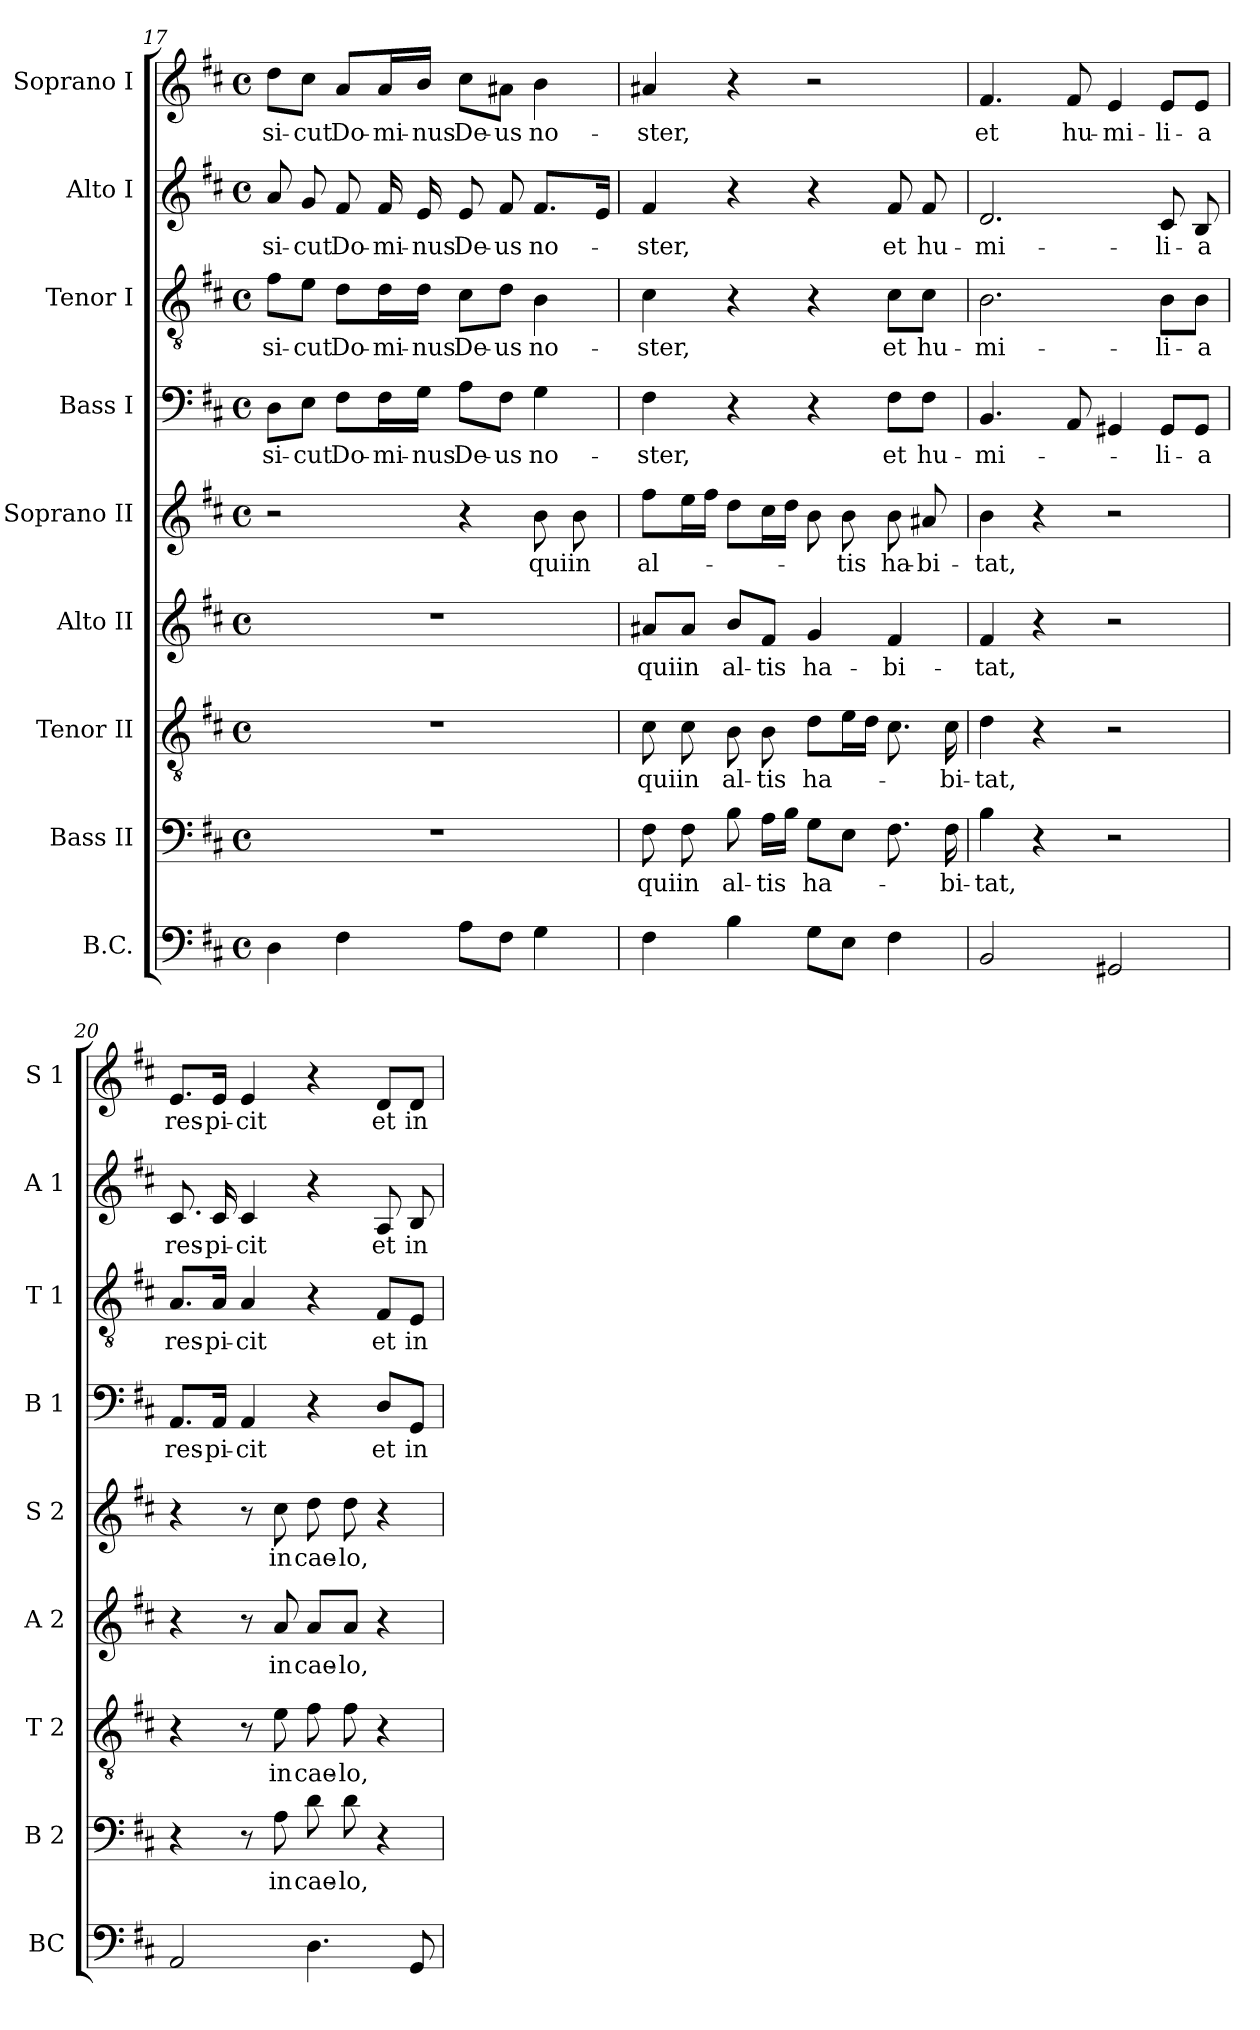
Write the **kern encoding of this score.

**kern	**kern	**text	**kern	**text	**kern	**text	**kern	**text	**kern	**text	**kern	**text	**kern	**text	**kern	**text
*part9	*part8	*part8	*part7	*part7	*part6	*part6	*part5	*part5	*part4	*part4	*part3	*part3	*part2	*part2	*part1	*part1
*staff9	*staff8	*staff8	*staff7	*staff7	*staff6	*staff6	*staff5	*staff5	*staff4	*staff4	*staff3	*staff3	*staff2	*staff2	*staff1	*staff1
*I"B.C.	*I"Bass II	*	*I"Tenor II	*	*I"Alto II	*	*I"Soprano II	*	*I"Bass I	*	*I"Tenor I	*	*I"Alto I	*	*I"Soprano I	*
*I'BC	*I'B 2	*	*I'T 2	*	*I'A 2	*	*I'S 2	*	*I'B 1	*	*I'T 1	*	*I'A 1	*	*I'S 1	*
*clefF4	*clefF4	*	*clefGv2	*	*clefG2	*	*clefG2	*	*clefF4	*	*clefGv2	*	*clefG2	*	*clefG2	*
*k[f#c#]	*k[f#c#]	*	*k[f#c#]	*	*k[f#c#]	*	*k[f#c#]	*	*k[f#c#]	*	*k[f#c#]	*	*k[f#c#]	*	*k[f#c#]	*
*D:	*D:	*	*D:	*	*D:	*	*D:	*	*D:	*	*D:	*	*D:	*	*D:	*
*M4/4	*M4/4	*	*M4/4	*	*M4/4	*	*M4/4	*	*M4/4	*	*M4/4	*	*M4/4	*	*M4/4	*
*met(c)	*met(c)	*	*met(c)	*	*met(c)	*	*met(c)	*	*met(c)	*	*met(c)	*	*met(c)	*	*met(c)	*
=17	=17	=17	=17	=17	=17	=17	=17	=17	=17	=17	=17	=17	=17	=17	=17	=17
*^	*	*	*	*	*	*	*	*	*	*	*	*	*	*	*	*
!	!	!	!	!	!	!	!	!	!	!	!LO:LY:b	!	!LO:LY:b	!	!LO:LY:b	!	!LO:LY:b
4D\	2ryy	1r	.	1r	.	1r	.	2r	.	8D\L	si-	8f#\L	si-	8a/	si-	8dd\L	si-
!	!	!	!	!	!	!	!	!	!	!	!LO:LY:b	!	!LO:LY:b	!	!LO:LY:b	!	!LO:LY:b
.	.	.	.	.	.	.	.	.	.	8E\J	-cut	8e\J	-cut	8g/	-cut	8cc#\J	-cut
!	!	!	!	!	!	!	!	!	!	!	!LO:LY:b	!	!LO:LY:b	!	!LO:LY:b	!	!LO:LY:b
4F#\	.	.	.	.	.	.	.	.	.	8F#\L	Do-	8d\L	Do-	8f#/	Do-	8a/L	Do-
!	!	!	!	!	!	!	!	!	!	!	!LO:LY:b	!	!LO:LY:b	!	!LO:LY:b	!	!LO:LY:b
.	.	.	.	.	.	.	.	.	.	16F#\L	-mi-	16d\L	-mi-	16f#/	-mi-	16a/L	-mi-
!	!	!	!	!	!	!	!	!	!	!	!LO:LY:b	!	!LO:LY:b	!	!LO:LY:b	!	!LO:LY:b
.	.	.	.	.	.	.	.	.	.	16G\JJ	-nus	16d\JJ	-nus	16e/	-nus	16b/JJ	-nus
!	!	!	!	!	!	!	!	!	!	!	!LO:LY:b	!	!LO:LY:b	!	!LO:LY:b	!	!LO:LY:b
8A\L	8ryy	.	.	.	.	.	.	4r	.	8A\L	De-	8c#\L	De-	8e/	De-	8cc#\L	De-
!	!	!	!	!	!	!	!	!	!	!	!LO:LY:b	!	!LO:LY:b	!	!LO:LY:b	!	!LO:LY:b
8F#\J	8ryy	.	.	.	.	.	.	.	.	8F#\J	-us	8d\J	-us	8f#/	-us	8a#X\J	-us
!	!	!	!	!	!	!	!	!	!LO:LY:b	!	!LO:LY:b	!	!LO:LY:b	!	!LO:LY:b	!	!LO:LY:b
4G\	8ryy	.	.	.	.	.	.	8b\	qui	4G\	no-	4B\	no-	8.f#/L	no-	4b\	no-
!	!	!	!	!	!	!	!	!	!LO:LY:b	!	!	!	!	!	!	!	!
.	8ryy	.	.	.	.	.	.	8b\	in	.	.	.	.	.	.	.	.
.	.	.	.	.	.	.	.	.	.	.	.	.	.	16e/Jk	.	.	.
=18	=18	=18	=18	=18	=18	=18	=18	=18	=18	=18	=18	=18	=18	=18	=18	=18	=18
!	!	!	!LO:LY:b	!	!LO:LY:b	!	!LO:LY:b	!	!LO:LY:b	!	!LO:LY:b	!	!LO:LY:b	!	!LO:LY:b	!	!LO:LY:b
4F#\	2ryy	8F#\	qui	8c#\	qui	8a#X/L	qui	8ff#\L	al-	4F#\	-ster,	4c#\	-ster,	4f#/	-ster,	4a#X/	-ster,
!	!	!	!LO:LY:b	!	!LO:LY:b	!	!LO:LY:b	!	!	!	!	!	!	!	!	!	!
.	.	8F#\	in	8c#\	in	8a#/J	in	16ee\L	.	.	.	.	.	.	.	.	.
.	.	.	.	.	.	.	.	16ff#\JJ	.	.	.	.	.	.	.	.	.
!	!	!	!LO:LY:b	!	!LO:LY:b	!	!LO:LY:b	!	!	!	!	!	!	!	!	!	!
4B\	.	8B\	al-	8B\	al-	8b/L	al-	8dd\L	.	4r	.	4r	.	4r	.	4r	.
!	!	!	!LO:LY:b	!	!LO:LY:b	!	!LO:LY:b	!	!	!	!	!	!	!	!	!	!
.	.	16A\LL	-tis	8B\	-tis	8f#/J	-tis	16cc#\L	.	.	.	.	.	.	.	.	.
.	.	16B\JJ	.	.	.	.	.	16dd\JJ	.	.	.	.	.	.	.	.	.
!	!	!	!LO:LY:b	!	!LO:LY:b	!	!LO:LY:b	!	!	!	!	!	!	!	!	!	!
8G\L	4ryy	8G\L	ha-	8d\L	ha-	4g/	ha-	8b\	.	4r	.	4r	.	4r	.	2r	.
!	!	!	!	!	!	!	!	!	!LO:LY:b	!	!	!	!	!	!	!	!
8E\J	.	8E\J	.	16e\L	.	.	.	8b\	-tis	.	.	.	.	.	.	.	.
.	.	.	.	16d\JJ	.	.	.	.	.	.	.	.	.	.	.	.	.
!	!	!	!	!	!	!	!LO:LY:b	!	!LO:LY:b	!	!LO:LY:b	!	!LO:LY:b	!	!LO:LY:b	!	!
4F#\	8ryy	8.F#\	.	8.c#\	.	4f#/	-bi-	8b\	ha-	8F#\L	et	8c#\L	et	8f#/	et	.	.
!	!	!	!	!	!	!	!	!	!LO:LY:b	!	!LO:LY:b	!	!LO:LY:b	!	!LO:LY:b	!	!
.	8ryy	.	.	.	.	.	.	8a#X/	-bi-	8F#\J	hu-	8c#\J	hu-	8f#/	hu-	.	.
!	!	!	!LO:LY:b	!	!LO:LY:b	!	!	!	!	!	!	!	!	!	!	!	!
.	.	16F#\	-bi-	16c#\	-bi-	.	.	.	.	.	.	.	.	.	.	.	.
!!LO:PB:g=z
=19	=19	=19	=19	=19	=19	=19	=19	=19	=19	=19	=19	=19	=19	=19	=19	=19	=19
!	!	!	!LO:LY:b	!	!LO:LY:b	!	!LO:LY:b	!	!LO:LY:b	!	!LO:LY:b	!	!LO:LY:b	!	!LO:LY:b	!	!LO:LY:b
2BB/	2ryy	4B\	-tat,	4d\	-tat,	4f#/	-tat,	4b\	-tat,	4.BB/	-mi-	2.B\	-mi-	2.d/	-mi-	4.f#/	et
.	.	4r	.	4r	.	4r	.	4r	.	.	.	.	.	.	.	.	.
!	!	!	!	!	!	!	!	!	!	!	!	!	!	!	!	!	!LO:LY:b
.	.	.	.	.	.	.	.	.	.	8AA/	.	.	.	.	.	8f#/	hu-
!	!	!	!	!	!	!	!	!	!	!	!	!	!	!	!	!	!LO:LY:b
2GG#X/	2ryy	2r	.	2r	.	2r	.	2r	.	4GG#X/	.	.	.	.	.	4e/	-mi-
!	!	!	!	!	!	!	!	!	!	!	!LO:LY:b	!	!LO:LY:b	!	!LO:LY:b	!	!LO:LY:b
.	.	.	.	.	.	.	.	.	.	8GG#/L	-li-	8B\L	-li-	8c#/	-li-	8e/L	-li-
!	!	!	!	!	!	!	!	!	!	!	!LO:LY:b	!	!LO:LY:b	!	!LO:LY:b	!	!LO:LY:b
.	.	.	.	.	.	.	.	.	.	8GG#/J	-a	8B\J	-a	8B/	-a	8e/J	-a
*v	*v	*	*	*	*	*	*	*	*	*	*	*	*	*	*	*	*
=20	=20	=20	=20	=20	=20	=20	=20	=20	=20	=20	=20	=20	=20	=20	=20	=20
!	!	!	!	!	!	!	!	!	!	!LO:LY:b	!	!LO:LY:b	!	!LO:LY:b	!	!LO:LY:b
2AA/	4r	.	4r	.	4r	.	4r	.	8.AA/L	res-	8.A/L	res-	8.c#/	res-	8.e/L	res-
!	!	!	!	!	!	!	!	!	!	!LO:LY:b	!	!LO:LY:b	!	!LO:LY:b	!	!LO:LY:b
.	.	.	.	.	.	.	.	.	16AA/Jk	-pi-	16A/Jk	-pi-	16c#/	-pi-	16e/Jk	-pi-
!	!	!	!	!	!	!	!	!	!	!LO:LY:b	!	!LO:LY:b	!	!LO:LY:b	!	!LO:LY:b
.	8r	.	8r	.	8r	.	8r	.	4AA/	-cit	4A/	-cit	4c#/	-cit	4e/	-cit
!	!	!LO:LY:b	!	!LO:LY:b	!	!LO:LY:b	!	!LO:LY:b	!	!	!	!	!	!	!	!
.	8A\	in	8e\	in	8a/	in	8cc#\	in	.	.	.	.	.	.	.	.
!	!	!LO:LY:b	!	!LO:LY:b	!	!LO:LY:b	!	!LO:LY:b	!	!	!	!	!	!	!	!
4.D\	8d\	cae-	8f#\	cae-	8a/L	cae-	8dd\	cae-	4r	.	4r	.	4r	.	4r	.
!	!	!LO:LY:b	!	!LO:LY:b	!	!LO:LY:b	!	!LO:LY:b	!	!	!	!	!	!	!	!
.	8d\	-lo,	8f#\	-lo,	8a/J	-lo,	8dd\	-lo,	.	.	.	.	.	.	.	.
!	!	!	!	!	!	!	!	!	!	!LO:LY:b	!	!LO:LY:b	!	!LO:LY:b	!	!LO:LY:b
.	4r	.	4r	.	4r	.	4r	.	8D/L	et	8F#/L	et	8A/	et	8d/L	et
!	!	!	!	!	!	!	!	!	!	!LO:LY:b	!	!LO:LY:b	!	!LO:LY:b	!	!LO:LY:b
8GG/	.	.	.	.	.	.	.	.	8GG/J	in	8E/J	in	8B/	in	8d/J	in
=	=	=	=	=	=	=	=	=	=	=	=	=	=	=	=	=
*-	*-	*-	*-	*-	*-	*-	*-	*-	*-	*-	*-	*-	*-	*-	*-	*-
